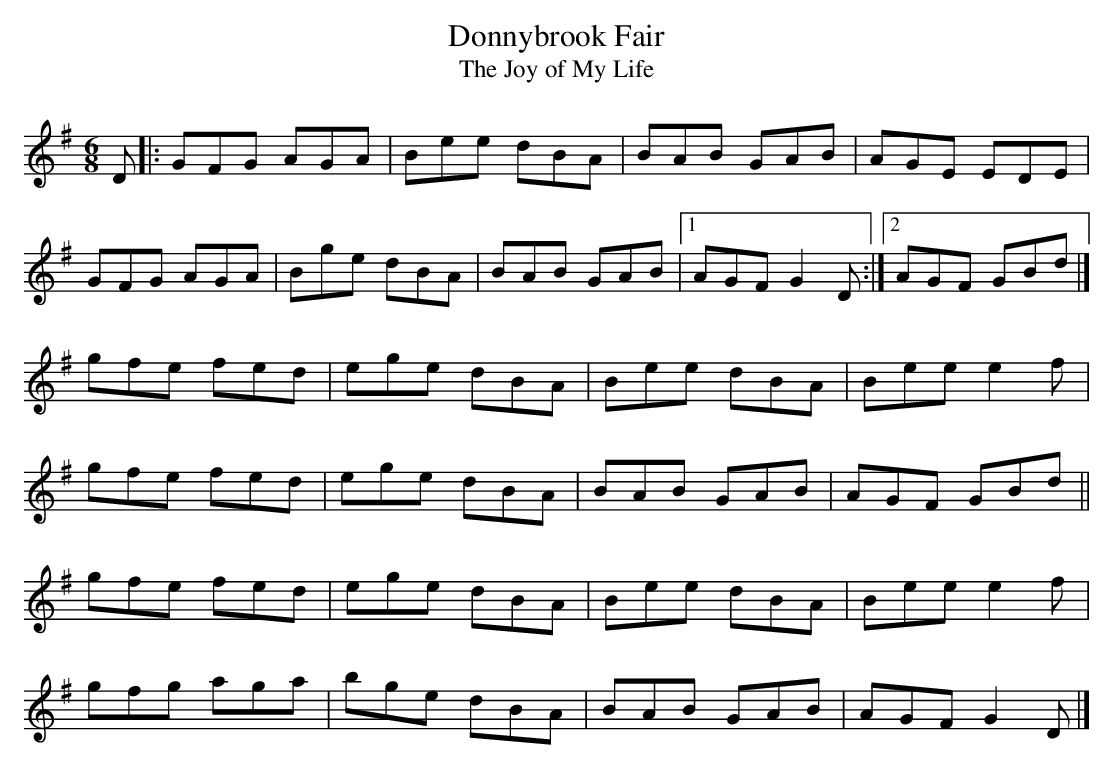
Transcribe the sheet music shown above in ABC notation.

X:1
T:Donnybrook Fair
T:Joy of My Life, The
M:6/8
L:1/8
K:G
D[|:GFG AGA|Bee dBA|BAB GAB|AGE EDE|!
GFG AGA|Bge dBA|BAB GAB|1AGF G2D:|2AGF GBd|]!
gfe fed|ege dBA|Bee dBA|Bee e2f|!
gfe fed|ege dBA|BAB GAB|AGF GBd||!
gfe fed|ege dBA|Bee dBA|Bee e2f|!
gfg aga|bge dBA|BAB GAB|AGF G2D|]!
